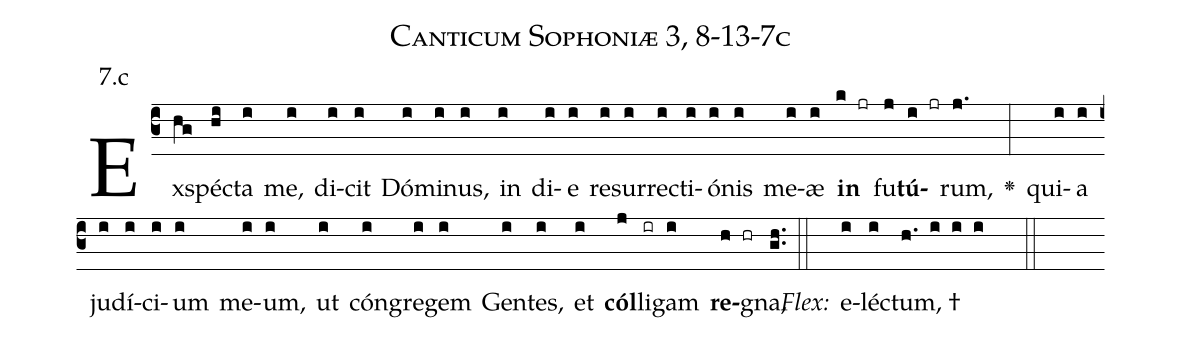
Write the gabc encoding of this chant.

name: Canticum Sophoniæ 3, 8-13-7c;
annotation: 7.c;
%%
(c3)Ex(hg)spé(hi)cta(i) me,(i) di(i)cit(i) Dó(i)mi(i)nus,(i) in(i) di(i)e(i) re(i)sur(i)re(i)cti(i)ó(i)nis(i) me(i)æ(i) <b>in</b>(k jr) fu(j)<b>tú</b>(i jr)rum,(j.) <v>\greheightstar</v>(:) qui(i)a(i) ju(i)dí(i)ci(i)um(i) me(i)um,(i) ut(i) cón(i)gre(i)gem(i) Gen(i)tes,(i) et(i) <b>cól</b>(j)li(ir)gam(i) <b>re</b>(h hr)gna,(gh..) (::)
<i>Flex:</i>()  e(i)lé(i)ctum, †(h. i i i  ::)

%E(i) u(i) o(j) u(i) a(h) e.(gh..) (::)
